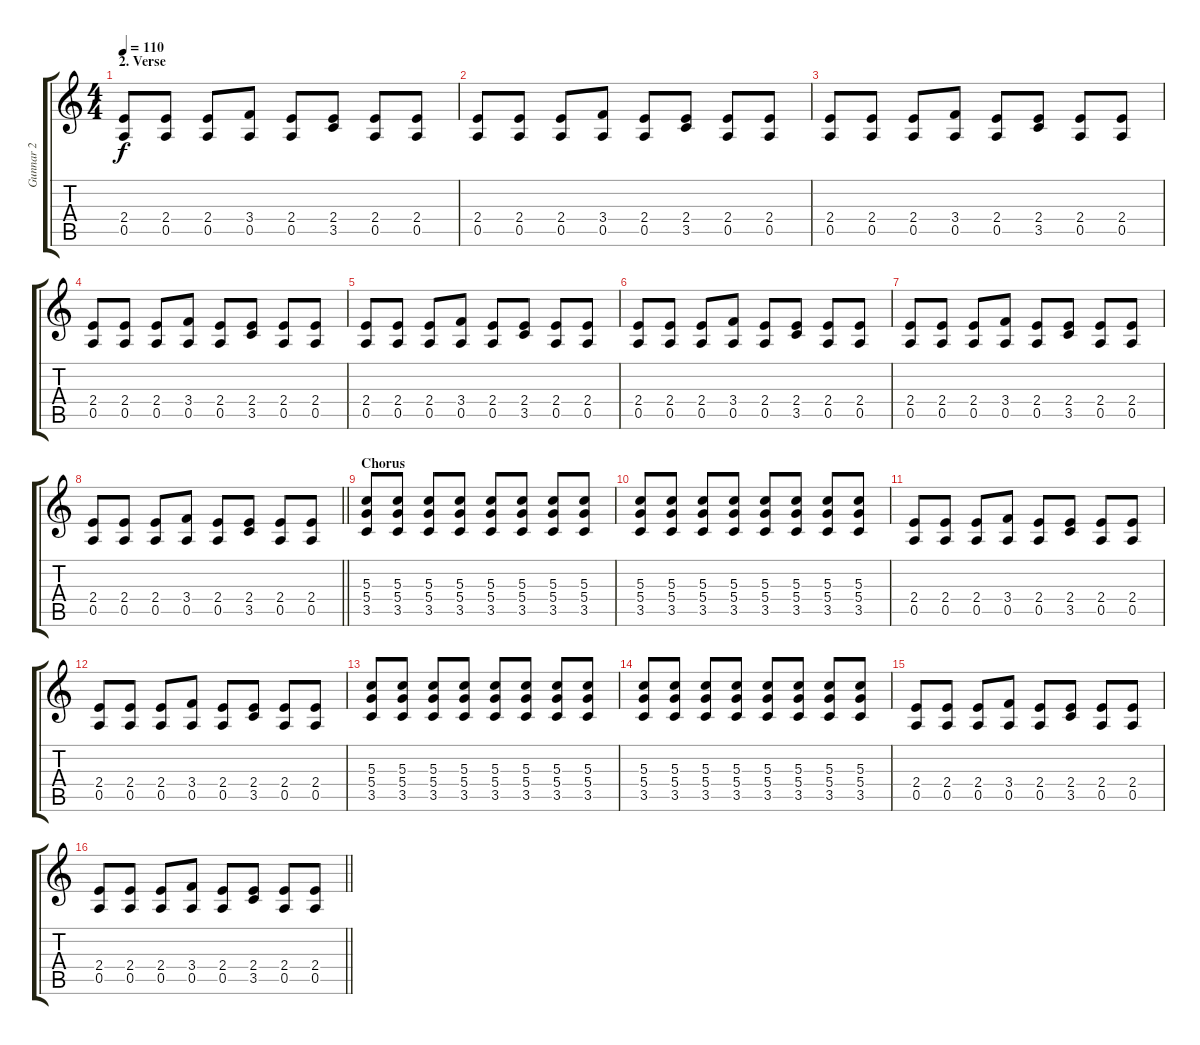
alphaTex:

\track ("Gunnar 2" "Gunnar 2") {instrument electricguitarclean}
\staff {score tabs}
\tuning (E4 B3 G3 D3 A2 E2) {hide}
\ts (4 4)
\section ("" "2. Verse")
\tempo 110
\clef g2
\ks c
(2.4 0.5).8{dy f} (2.4 0.5).8 (2.4 0.5).8 (3.4 0.5).8 (2.4 0.5).8 (2.4 3.5).8 (2.4 0.5).8 (2.4 0.5).8 |
(2.4 0.5).8 (2.4 0.5).8 (2.4 0.5).8 (3.4 0.5).8 (2.4 0.5).8 (2.4 3.5).8 (2.4 0.5).8 (2.4 0.5).8 |
(2.4 0.5).8 (2.4 0.5).8 (2.4 0.5).8 (3.4 0.5).8 (2.4 0.5).8 (2.4 3.5).8 (2.4 0.5).8 (2.4 0.5).8 |
(2.4 0.5).8 (2.4 0.5).8 (2.4 0.5).8 (3.4 0.5).8 (2.4 0.5).8 (2.4 3.5).8 (2.4 0.5).8 (2.4 0.5).8 |
(2.4 0.5).8 (2.4 0.5).8 (2.4 0.5).8 (3.4 0.5).8 (2.4 0.5).8 (2.4 3.5).8 (2.4 0.5).8 (2.4 0.5).8 |
(2.4 0.5).8 (2.4 0.5).8 (2.4 0.5).8 (3.4 0.5).8 (2.4 0.5).8 (2.4 3.5).8 (2.4 0.5).8 (2.4 0.5).8 |
(2.4 0.5).8 (2.4 0.5).8 (2.4 0.5).8 (3.4 0.5).8 (2.4 0.5).8 (2.4 3.5).8 (2.4 0.5).8 (2.4 0.5).8 |
\barLineRight lightlight
(2.4 0.5).8 (2.4 0.5).8 (2.4 0.5).8 (3.4 0.5).8 (2.4 0.5).8 (2.4 3.5).8 (2.4 0.5).8 (2.4 0.5).8 |
\section ("" "Chorus")
(5.3 5.4 3.5).8{volume 12 balance 0 instrument distortionguitar} (5.3 5.4 3.5).8 (5.3 5.4 3.5).8 (5.3 5.4 3.5).8 (5.3 5.4 3.5).8 (5.3 5.4 3.5).8 (5.3 5.4 3.5).8 (5.3 5.4 3.5).8 |
(5.3 5.4 3.5).8 (5.3 5.4 3.5).8 (5.3 5.4 3.5).8 (5.3 5.4 3.5).8 (5.3 5.4 3.5).8 (5.3 5.4 3.5).8 (5.3 5.4 3.5).8 (5.3 5.4 3.5).8 |
(2.4 0.5).8{volume 6 balance 0 instrument electricguitarclean} (2.4 0.5).8 (2.4 0.5).8 (3.4 0.5).8 (2.4 0.5).8 (2.4 3.5).8 (2.4 0.5).8 (2.4 0.5).8 |
(2.4 0.5).8 (2.4 0.5).8 (2.4 0.5).8 (3.4 0.5).8 (2.4 0.5).8 (2.4 3.5).8 (2.4 0.5).8 (2.4 0.5).8 |
(5.3 5.4 3.5).8{volume 12 balance 0 instrument distortionguitar} (5.3 5.4 3.5).8 (5.3 5.4 3.5).8 (5.3 5.4 3.5).8 (5.3 5.4 3.5).8 (5.3 5.4 3.5).8 (5.3 5.4 3.5).8 (5.3 5.4 3.5).8 |
(5.3 5.4 3.5).8 (5.3 5.4 3.5).8 (5.3 5.4 3.5).8 (5.3 5.4 3.5).8 (5.3 5.4 3.5).8 (5.3 5.4 3.5).8 (5.3 5.4 3.5).8 (5.3 5.4 3.5).8 |
(2.4 0.5).8{volume 6 balance 0 instrument electricguitarclean} (2.4 0.5).8 (2.4 0.5).8 (3.4 0.5).8 (2.4 0.5).8 (2.4 3.5).8 (2.4 0.5).8 (2.4 0.5).8 |
\barLineRight lightlight
(2.4 0.5).8 (2.4 0.5).8 (2.4 0.5).8 (3.4 0.5).8 (2.4 0.5).8 (2.4 3.5).8 (2.4 0.5).8 (2.4 0.5).8
